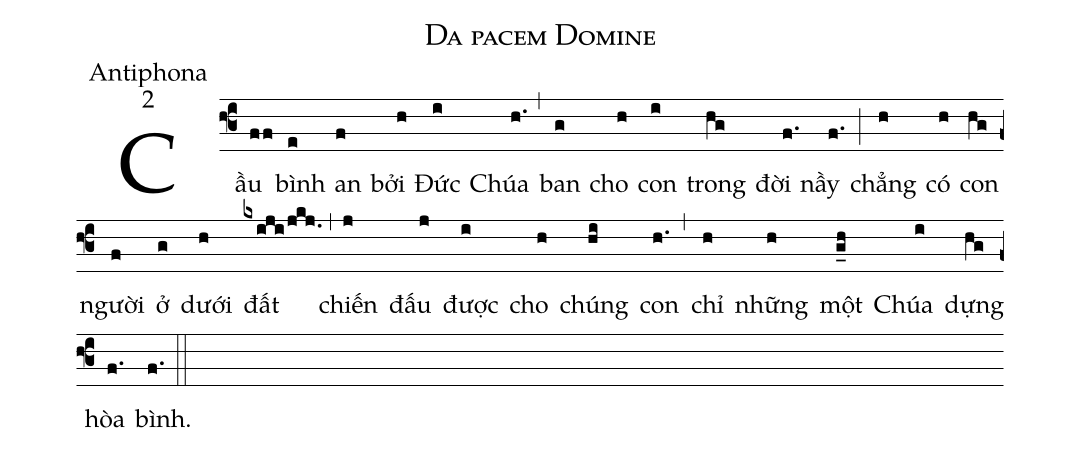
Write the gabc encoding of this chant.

name:Da pacem Domine;
office-part:Antiphona;
mode:2;
%%
(f3)Cầu(ff) bình(e) an(f) bởi(h) Đức(i) Chúa(h.) (,) ban(g) cho(h) con(i) trong(hg) đời(f.) nầy(f.) (;) chẳng(h) có(h) con(hg) người(f) ở(g) dưới(h) đất(kxiji/jkj.) (,) chiến(j) đấu(j) được(i) cho(h) chúng(hi) con(h.) (,) chỉ(h) những(h) một(g_h) Chúa(i) dựng(hg) hòa(f.) bình.(f.) (::)
